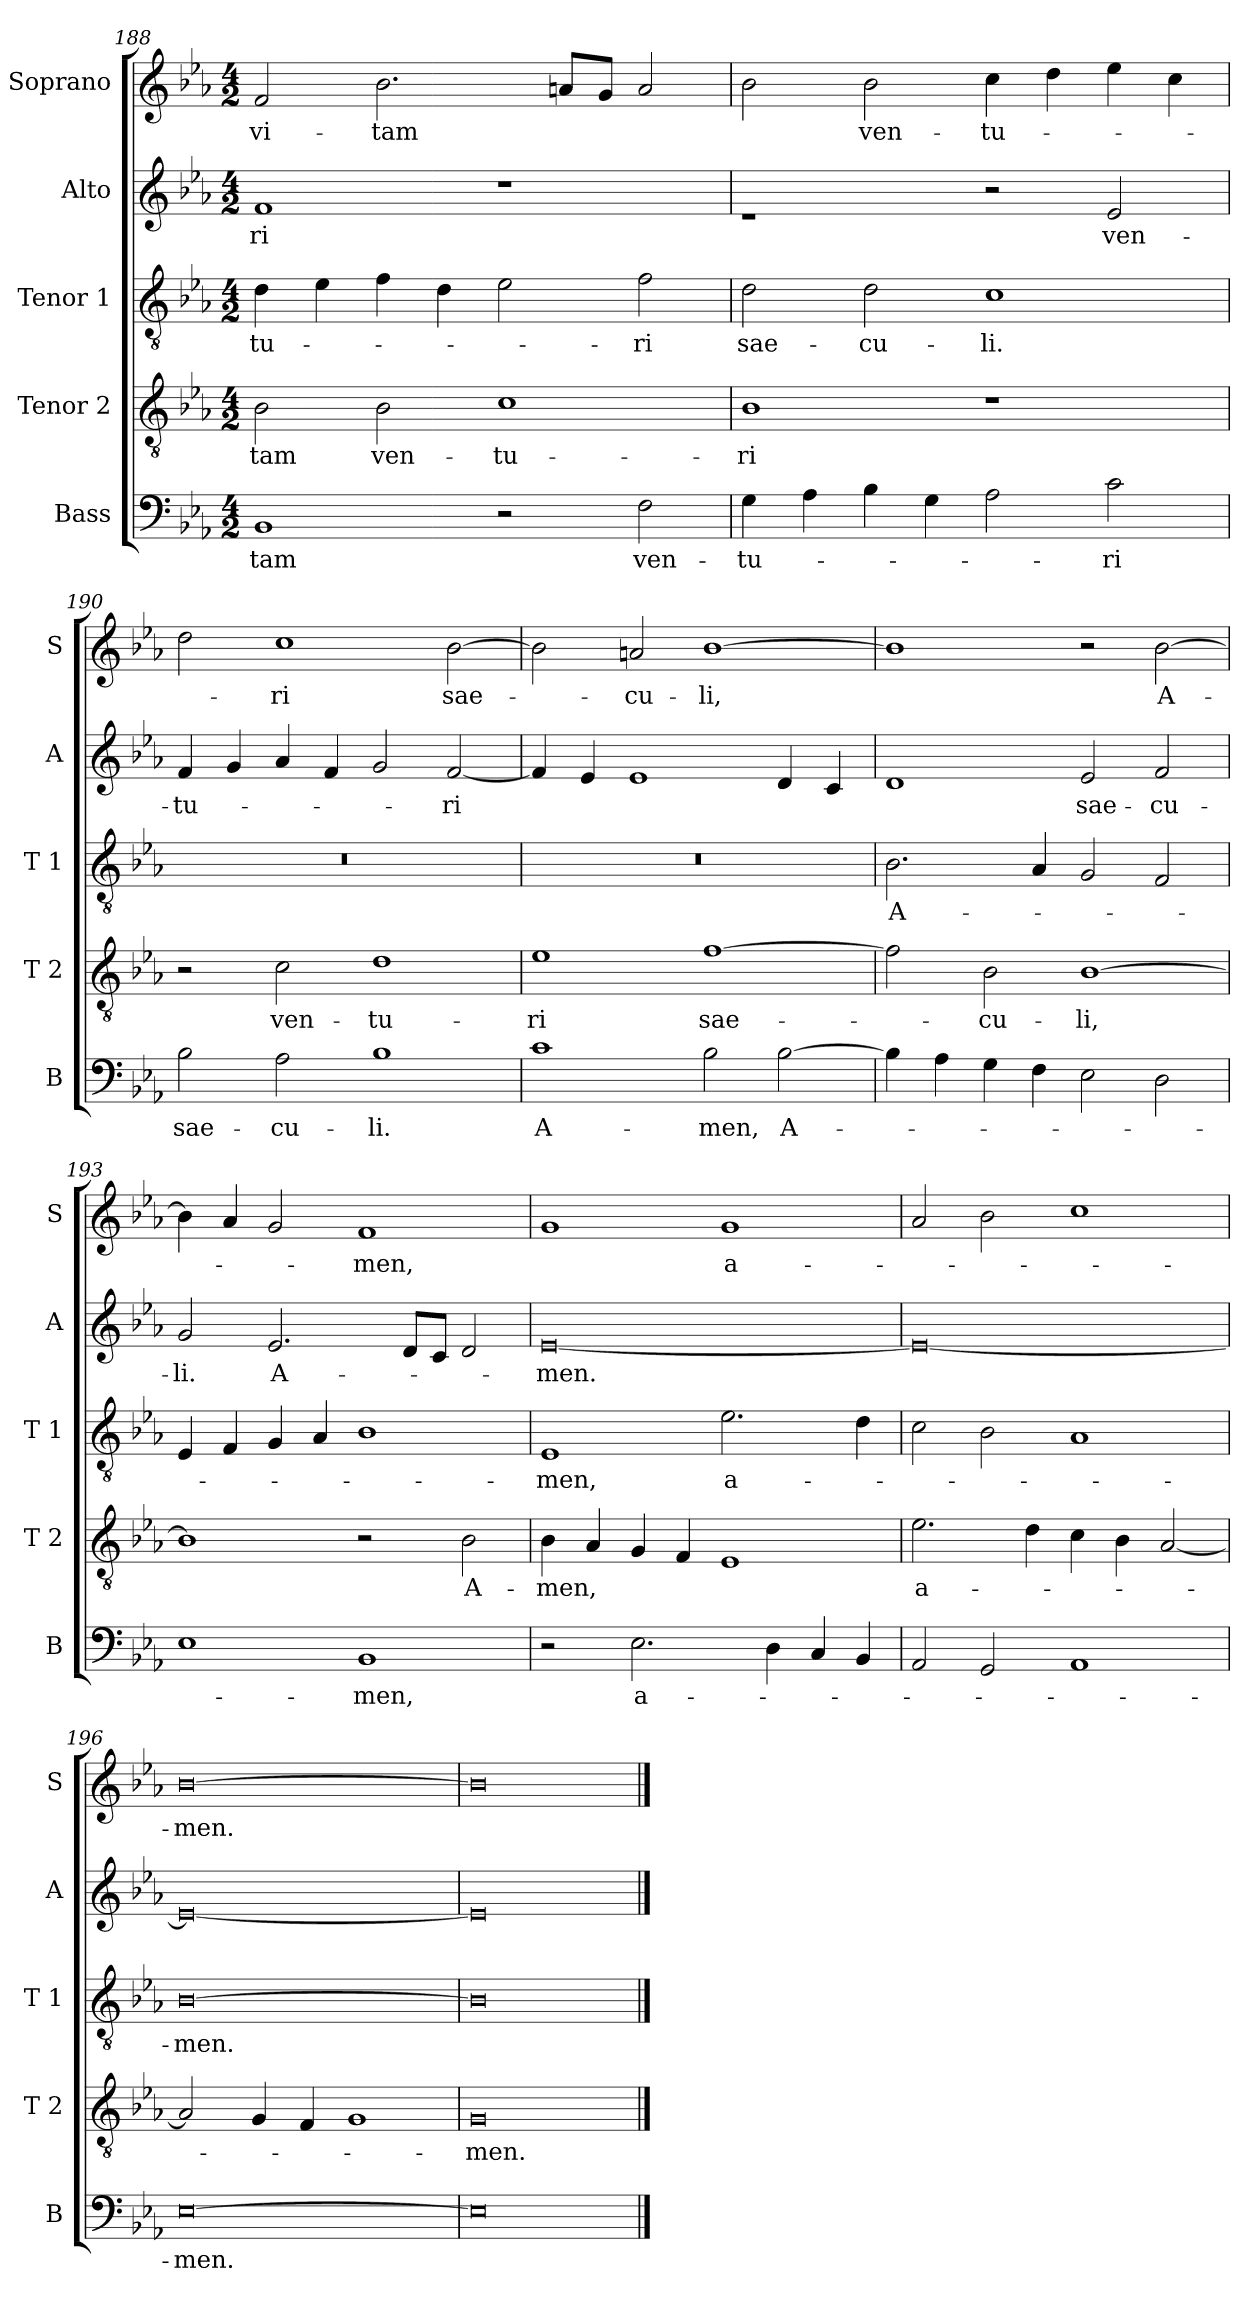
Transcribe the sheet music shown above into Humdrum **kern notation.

**kern	**text	**kern	**text	**kern	**text	**kern	**text	**kern	**text
*part5	*part5	*part4	*part4	*part3	*part3	*part2	*part2	*part1	*part1
*staff5	*staff5	*staff4	*staff4	*staff3	*staff3	*staff2	*staff2	*staff1	*staff1
*I"Bass	*	*I"Tenor 2	*	*I"Tenor 1	*	*I"Alto	*	*I"Soprano	*
*I'B	*	*I'T 2	*	*I'T 1	*	*I'A	*	*I'S	*
*clefF4	*	*clefGv2	*	*clefGv2	*	*clefG2	*	*clefG2	*
*k[b-e-a-]	*	*k[b-e-a-]	*	*k[b-e-a-]	*	*k[b-e-a-]	*	*k[b-e-a-]	*
*E-:	*	*E-:	*	*E-:	*	*E-:	*	*E-:	*
*M4/2	*	*M4/2	*	*M4/2	*	*M4/2	*	*M4/2	*
=188	=188	=188	=188	=188	=188	=188	=188	=188	=188
!	!LO:LY:b	!	!LO:LY:b	!	!LO:LY:b	!	!LO:LY:b	!	!LO:LY:b
1BB-	-tam	2B-\	-tam	4d\	-tu-	1f	-ri	2f/	vi-
.	.	.	.	4e-\	.	.	.	.	.
!	!	!	!LO:LY:b	!	!	!	!	!	!LO:LY:b
.	.	2B-\	ven-	4f\	.	.	.	2.b-\	-tam
.	.	.	.	4d\	.	.	.	.	.
!	!	!	!LO:LY:b	!	!	!	!	!	!
2r	.	1c	-tu-	2e-\	.	1r	.	.	.
.	.	.	.	.	.	.	.	8an/L	.
.	.	.	.	.	.	.	.	8g/J	.
!	!LO:LY:b	!	!	!	!LO:LY:b	!	!	!	!
2F\	ven-	.	.	2f\	-ri	.	.	2a/	.
=189	=189	=189	=189	=189	=189	=189	=189	=189	=189
!	!LO:LY:b	!	!LO:LY:b	!	!LO:LY:b	!	!	!	!
4G\	-tu-	1B-	-ri	2d\	sae-	1rf	.	2b-\	.
4A-\	.	.	.	.	.	.	.	.	.
!	!	!	!	!	!LO:LY:b	!	!	!	!LO:LY:b
4B-\	.	.	.	2d\	-cu-	.	.	2b-\	ven-
4G\	.	.	.	.	.	.	.	.	.
!	!	!	!	!	!LO:LY:b	!	!	!	!LO:LY:b
2A-\	.	1r	.	1c	-li.	2r	.	4cc\	-tu-
.	.	.	.	.	.	.	.	4dd\	.
!	!LO:LY:b	!	!	!	!	!	!LO:LY:b	!	!
2c\	-ri	.	.	.	.	2e-/	ven-	4ee-\	.
.	.	.	.	.	.	.	.	4cc\	.
=190	=190	=190	=190	=190	=190	=190	=190	=190	=190
!	!LO:LY:b	!	!	!	!	!	!LO:LY:b	!	!
2B-\	sae-	2r	.	0r	.	4f/	-tu-	2dd\	.
.	.	.	.	.	.	4g/	.	.	.
!	!LO:LY:b	!	!LO:LY:b	!	!	!	!	!	!LO:LY:b
2A-\	-cu-	2c\	ven-	.	.	4a-/	.	1cc	-ri
.	.	.	.	.	.	4f/	.	.	.
!	!LO:LY:b	!	!LO:LY:b	!	!	!	!	!	!
1B-	-li.	1d	-tu-	.	.	2g/	.	.	.
!	!	!	!	!	!	!	!LO:LY:b	!	!LO:LY:b
.	.	.	.	.	.	[2f/	-ri	[2b-\	sae-
=191	=191	=191	=191	=191	=191	=191	=191	=191	=191
!	!LO:LY:b	!	!LO:LY:b	!	!	!	!	!	!
1c	A-	1e-	-ri	0r	.	4f/]	.	2b-\]	.
.	.	.	.	.	.	4e-/	.	.	.
!	!	!	!	!	!	!	!	!	!LO:LY:b
.	.	.	.	.	.	1e-	.	2an/	-cu-
!	!LO:LY:b	!	!LO:LY:b	!	!	!	!	!	!LO:LY:b
2B-\	-men,	[1f	sae-	.	.	.	.	[1b-	-li,
!	!LO:LY:b	!	!	!	!	!	!	!	!
[2B-\	A-	.	.	.	.	4d/	.	.	.
.	.	.	.	.	.	4c/	.	.	.
=192	=192	=192	=192	=192	=192	=192	=192	=192	=192
!	!	!	!	!	!LO:LY:b	!	!	!	!
4B-\]	.	2f\]	.	2.B-\	A-	1d	.	1b-]	.
4A-\	.	.	.	.	.	.	.	.	.
!	!	!	!LO:LY:b	!	!	!	!	!	!
4G\	.	2B-\	-cu-	.	.	.	.	.	.
4F\	.	.	.	4A-/	.	.	.	.	.
!	!	!	!LO:LY:b	!	!	!	!LO:LY:b	!	!
2E-\	.	[1B-	-li,	2G/	.	2e-/	sae-	2r	.
!	!	!	!	!	!	!	!LO:LY:b	!	!LO:LY:b
2D\	.	.	.	2F/	.	2f/	-cu-	[2b-\	A-
!!LO:LB:g=z
=193	=193	=193	=193	=193	=193	=193	=193	=193	=193
!	!	!	!	!	!	!	!LO:LY:b	!	!
1E-	.	1B-]	.	4E-/	.	2g/	-li.	4b-\]	.
.	.	.	.	4F/	.	.	.	4a-/	.
!	!	!	!	!	!	!	!LO:LY:b	!	!
.	.	.	.	4G/	.	2.e-/	A-	2g/	.
.	.	.	.	4A-/	.	.	.	.	.
!	!LO:LY:b	!	!	!	!	!	!	!	!LO:LY:b
1BB-	-men,	2r	.	1B-	.	.	.	1f	-men,
.	.	.	.	.	.	8d/L	.	.	.
.	.	.	.	.	.	8c/J	.	.	.
!	!	!	!LO:LY:b	!	!	!	!	!	!
.	.	2B-\	A-	.	.	2d/	.	.	.
=194	=194	=194	=194	=194	=194	=194	=194	=194	=194
!	!	!	!LO:LY:b	!	!LO:LY:b	!	!LO:LY:b	!	!
2r	.	4B-\	-men,	1E-	-men,	[0e-	-men.	1g	.
.	.	4A-/	.	.	.	.	.	.	.
!	!LO:LY:b	!	!	!	!	!	!	!	!
2.E-\	a-	4G/	.	.	.	.	.	.	.
.	.	4F/	.	.	.	.	.	.	.
!	!	!	!	!	!LO:LY:b	!	!	!	!LO:LY:b
.	.	1E-	.	2.e-\	a-	.	.	1g	a-
4D\	.	.	.	.	.	.	.	.	.
4C/	.	.	.	.	.	.	.	.	.
4BB-/	.	.	.	4d\	.	.	.	.	.
=195	=195	=195	=195	=195	=195	=195	=195	=195	=195
!	!	!	!LO:LY:b	!	!	!	!	!	!
2AA-/	.	2.e-\	a-	2c\	.	0e-_	.	2a-/	.
2GG/	.	.	.	2B-\	.	.	.	2b-\	.
.	.	4d\	.	.	.	.	.	.	.
1AA-	.	4c\	.	1A-	.	.	.	1cc	.
.	.	4B-\	.	.	.	.	.	.	.
.	.	[2A-/	.	.	.	.	.	.	.
=196	=196	=196	=196	=196	=196	=196	=196	=196	=196
!	!LO:LY:b	!	!	!	!LO:LY:b	!	!	!	!LO:LY:b
[0E-	-men.	2A-/]	.	[0B-	-men.	0e-_	.	[0b-	-men.
.	.	4G/	.	.	.	.	.	.	.
.	.	4F/	.	.	.	.	.	.	.
.	.	1G	.	.	.	.	.	.	.
=197	=197	=197	=197	=197	=197	=197	=197	=197	=197
!	!	!	!LO:LY:b	!	!	!	!	!	!
0E-]	.	0G	-men.	0B-]	.	0e-]	.	0b-]	.
==	==	==	==	==	==	==	==	==	==
*-	*-	*-	*-	*-	*-	*-	*-	*-	*-
